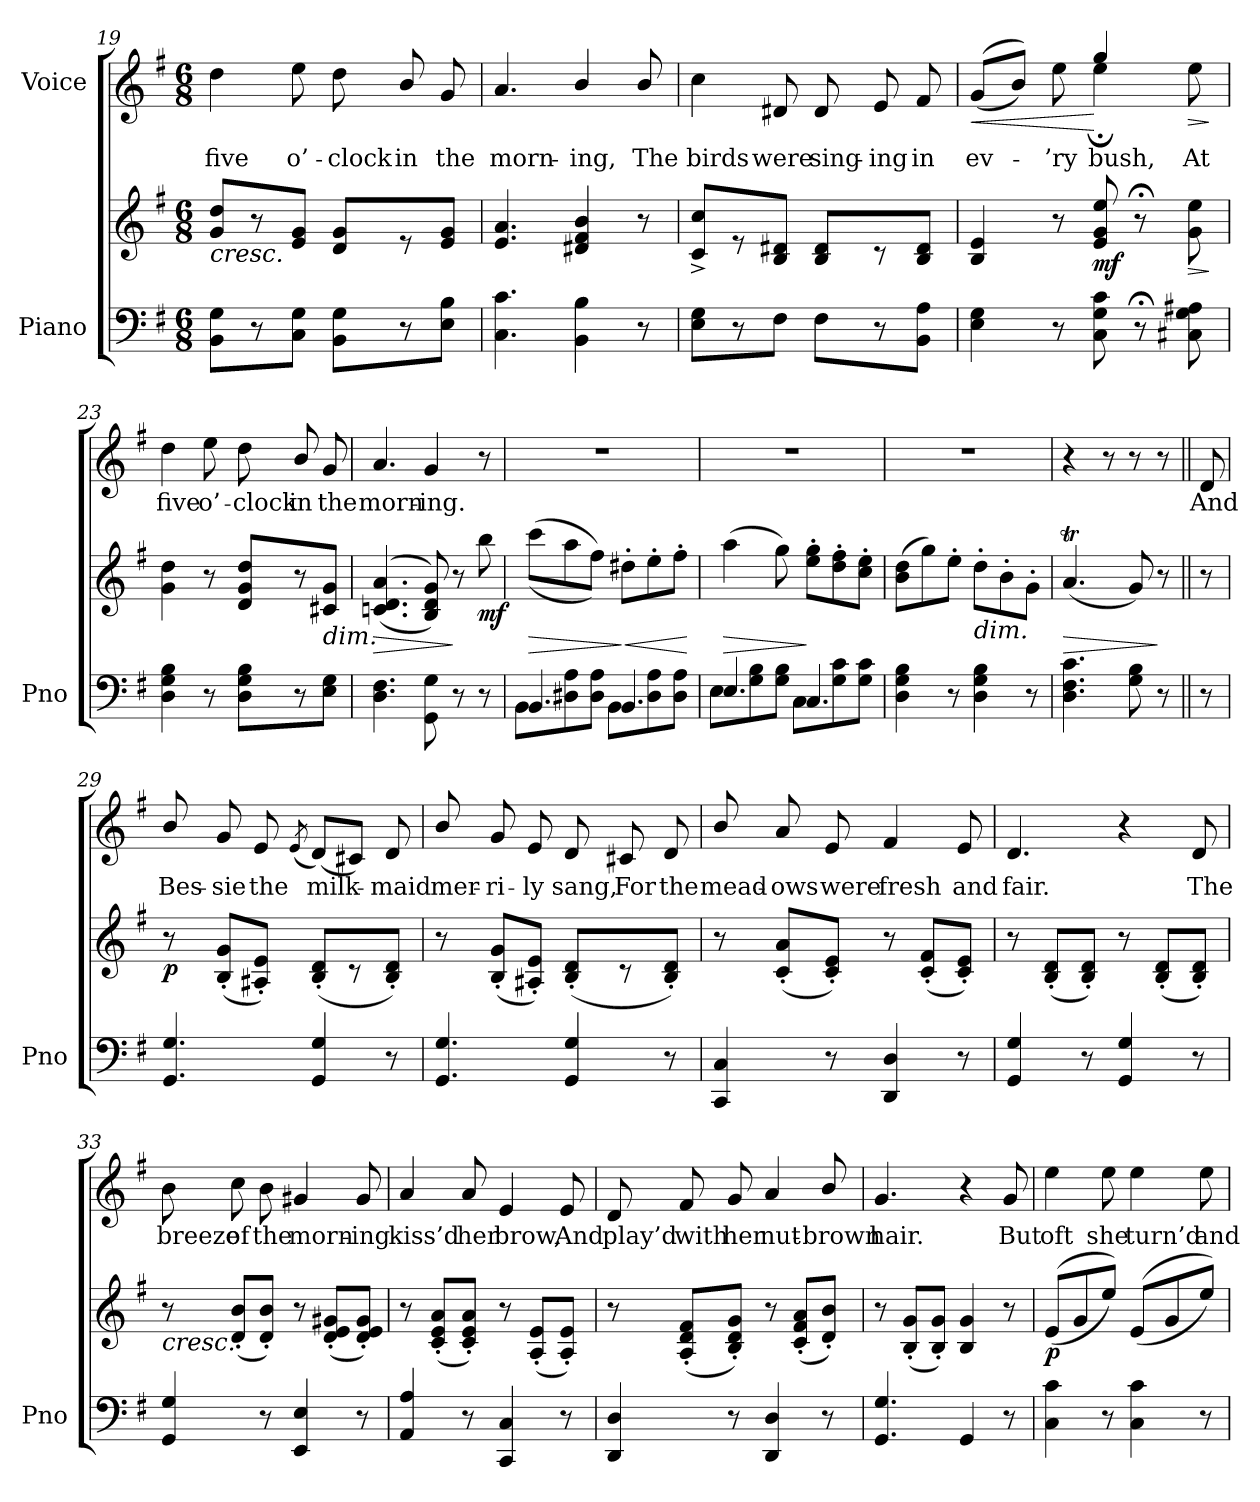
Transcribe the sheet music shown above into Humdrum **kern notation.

**kern	**kern	**dynam	**kern	**text	**dynam
*part2	*part2	*part2	*part1	*part1	*part1
*staff3	*staff2	*staff2/3	*staff1	*staff1	*staff1
*I"Piano	*	*	*I"Voice	*	*
*I'Pno	*	*	*	*	*
*clefF4	*clefG2	*	*clefG2	*	*
*k[f#]	*k[f#]	*	*k[f#]	*	*
*M6/8	*M6/8	*	*M6/8	*	*
=19	=19	=19	=19	=19	=19
!	!LO:TX:b:i:t=cresc.	!	!	!	!
8BB\ 8G\L	8g/ 8dd/L	.	4dd\	five	.
8r	8r	.	.	.	.
8C\ 8G\J	8e/ 8g/J	.	8ee\	o’-	.
8BB\ 8G\L	8d/ 8g/L	.	8dd\	-clock	.
8r	8r	.	8b/	in	.
8E\ 8B\J	8e/ 8g/J	.	8g/	the	.
=20	=20	=20	=20	=20	=20
4.C\ 4.c\	4.e/ 4.a/	.	4.a/	morn-	.
4BB\ 4B\	4d#X/ 4f#/ 4b/	.	4b/	-ing,	.
8r	8r	.	8b/	The	.
=21	=21	=21	=21	=21	=21
8E\ 8G\L	8c/^ 8cc/^L	.	4cc\	birds	.
8r	8r	.	.	.	.
8F#\J	8B/ 8d#X/J	.	8d#X/	were	.
8F#\L	8B/ 8d#/L	.	8d#/	sing-	.
8r	8r	.	8e/	-ing	.
8BB\ 8A\J	8B/ 8d#/J	.	8f#/	in	.
=22	=22	=22	=22	=22	=22
!	!	!	!	!	!LO:HP:b
*	*	*	*^	*	*
4E\ 4G\	4B/ 4e/	.	((8g/L	4.ryy	ev-	<
.	.	.	8b/J))	.	.	.
8r	8r	.	8ee\	.	-’ry	.
!	!	!LO:DY:b	!	!	!	!
8C\ 8G\ 8c\	8e/ 8g/ 8ee/	mf	4gg/	4ee;<\	bush,	[
8r;<	8r;<	.	.	.	.	.
!	!	!LO:HP:b	!	!	!	!LO:HP:b
8C#X\ 8G\ 8A#X\	8g\ 8ee\	>	8ee\	8ryy	At	>
*	*	*	*v	*v	*	*
.	.	]	.	.	]
=23	=23	=23	=23	=23	=23
4D\ 4G\ 4B\	4g\ 4dd\	.	4dd\	five	.
8r	8r	.	8ee\	o’-	.
8D\ 8G\ 8B\L	8d/ 8g/ 8dd/L	.	8dd\	-clock	.
8r	8r	.	8b/	in	.
!	!LO:TX:b:i:t=dim.	!	!	!	!
8E\ 8G\J	8c#X/ 8g/J	.	8g/	the	.
=24	=24	=24	=24	=24	=24
!	!	!LO:HP:b	!	!	!
4.D\ 4.F#\	(>(<4.cn/ 4.d/ 4.a/	>	4.a/	morn-	.
8GG\ 8G\	8B/ 8d/ 8g/))	.	4g/	-ing.	.
8r	8r	]	.	.	.
!	!	!LO:DY:b	!	!	!
8r	8bb\	mf	8r	.	.
=25	=25	=25	=25	=25	=25
*^	*	*	*	*	*
!	!	!	!LO:HP:b	!	!	!
4.BB/	8BB\L	((8ccc\L	>	2.r	.	.
.	8D#X\ 8A\	8aa\	.	.	.	.
.	8D#\ 8A\J	8ff#\J))	.	.	.	.
!	!	!	!LO:HP:n=1:b	!	!	!
4.BB/	8BB\L	8dd#X'\L	] <	.	.	.
.	8D#\ 8A\	8ee'\	.	.	.	.
.	8D#\ 8A\J	8ff#'\J	.	.	.	.
*v	*v	*	*	*	*	*
.	.	[	.	.	.
=26	=26	=26	=26	=26	=26
*^	*	*	*	*	*
!	!	!	!LO:HP:b	!	!	!
4.E/	8E\L	(4aa\	>	2.r	.	.
.	8G\ 8B\	.	.	.	.	.
.	8G\ 8B\J	8gg\)	.	.	.	.
4.C/	8C\L	8ee\' 8gg\'L	]	.	.	.
.	8G\ 8c\	8dd\' 8ff#\'	.	.	.	.
.	8G\ 8c\J	8cc\' 8ee\'J	.	.	.	.
*v	*v	*	*	*	*	*
=27	=27	=27	=27	=27	=27
4D\ 4G\ 4B\	(8b\ 8dd\L	.	2.r	.	.
.	8gg\)	.	.	.	.
8r	8ee'\J	.	.	.	.
!	!LO:TX:b:i:t=dim.	!	!	!	!
4D\ 4G\ 4B\	8dd'\L	.	.	.	.
.	8b'\	.	.	.	.
8r	8g'\J	.	.	.	.
=28	=28	=28	=28	=28	=28
!	!	!LO:HP:b	!	!	!
4.D\ 4.F#\ 4.c\	(4.aT/	>	4r	.	.
.	.	.	8r	.	.
8G\ 8B\	8g/)	.	8r	.	.
8r	8r	]	8r	.	.
=28X2||	=28X2||	=28X2||	=28X2||	=28X2||	=28X2||
8r	8r	.	8d/	And	.
=29	=29	=29	=29	=29	=29
!	!	!LO:DY:b	!	!	!
4.GG/ 4.G/	8r	p	8b/	Bes-	.
.	(8B/' 8g/'L	.	8g/	-sie	.
.	8A#X/' 8e/'J)	.	8e/	the	.
.	.	.	(8qe/	.	.
4GG/ 4G/	(8B/' 8d/'L	.	(8d/L)	milk-	.
.	8r	.	8c#X/J)	.	.
8r	8B/' 8d/'J)	.	8d/	-maid	.
=30	=30	=30	=30	=30	=30
4.GG/ 4.G/	8r	.	8b/	mer-	.
.	(8B/' 8g/'L	.	8g/	-ri-	.
.	8A#X/' 8e/'J)	.	8e/	-ly	.
4GG/ 4G/	(8B/' 8d/'L	.	8d/	sang,	.
.	8r	.	8c#X/	For	.
8r	8B/' 8d/'J)	.	8d/	the	.
=31	=31	=31	=31	=31	=31
4CC/ 4C/	8r	.	8b/	mead-	.
.	(8c/' 8a/'L	.	8a/	-ows	.
8r	8c/' 8e/'J)	.	8e/	were	.
4DD/ 4D/	8r	.	4f#/	fresh	.
.	(8c/' 8f#/'L	.	.	.	.
8r	8c/' 8e/'J)	.	8e/	and	.
=32	=32	=32	=32	=32	=32
4GG/ 4G/	8r	.	4.d/	fair.	.
.	(8B/' 8d/'L	.	.	.	.
8r	8B/' 8d/'J)	.	.	.	.
4GG/ 4G/	8r	.	4r	.	.
.	(8B/' 8d/'L	.	.	.	.
8r	8B/' 8d/'J)	.	8d/	The	.
=33	=33	=33	=33	=33	=33
!	!LO:TX:b:i:t=cresc.	!	!	!	!
4GG/ 4G/	8r	.	8b\	breeze	.
.	(8d/' 8b/'L	.	8cc\	of	.
8r	8d/' 8b/'J)	.	8b\	the	.
4EE/ 4E/	8r	.	4g#X/	morn-	.
.	(8d/' 8e/' 8g#X/'L	.	.	.	.
8r	8d/' 8e/' 8g#/'J)	.	8g#/	-ing	.
=34	=34	=34	=34	=34	=34
4AA/ 4A/	8r	.	4a/	kiss’d	.
.	(8c/' 8e/' 8a/'L	.	.	.	.
8r	8c/' 8e/' 8a/'J)	.	8a/	her	.
4CC/ 4C/	8r	.	4e/	brow,	.
.	(8A/' 8e/'L	.	.	.	.
8r	8A/' 8e/'J)	.	8e/	And	.
=35	=35	=35	=35	=35	=35
4DD/ 4D/	8r	.	8d/	play’d	.
.	(8A/' 8d/' 8f#/'L	.	8f#/	with	.
8r	8B/' 8d/' 8g/'J)	.	8g/	her	.
4DD/ 4D/	8r	.	4a/	nut-	.
.	(8c/' 8f#/' 8a/'L	.	.	.	.
8r	8d/' 8b/'J)	.	8b/	-brown	.
=36	=36	=36	=36	=36	=36
4.GG/ 4.G/	8r	.	4.g/	hair.	.
.	(8B/' 8g/'L	.	.	.	.
.	8B/' 8g/'J)	.	.	.	.
4GG/	4B/ 4g/	.	4r	.	.
8r	8r	.	8g/	But	.
=37	=37	=37	=37	=37	=37
!	!	!LO:DY:b	!	!	!
4C\ 4c\	((8e/L	p	4ee\	oft	.
.	8g/	.	.	.	.
8r	8ee/J))	.	8ee\	she	.
4C\ 4c\	((8e/L	.	4ee\	turn’d	.
.	8g/	.	.	.	.
8r	8ee/J))	.	8ee\	and	.
=	=	=	=	=	=
*-	*-	*-	*-	*-	*-
